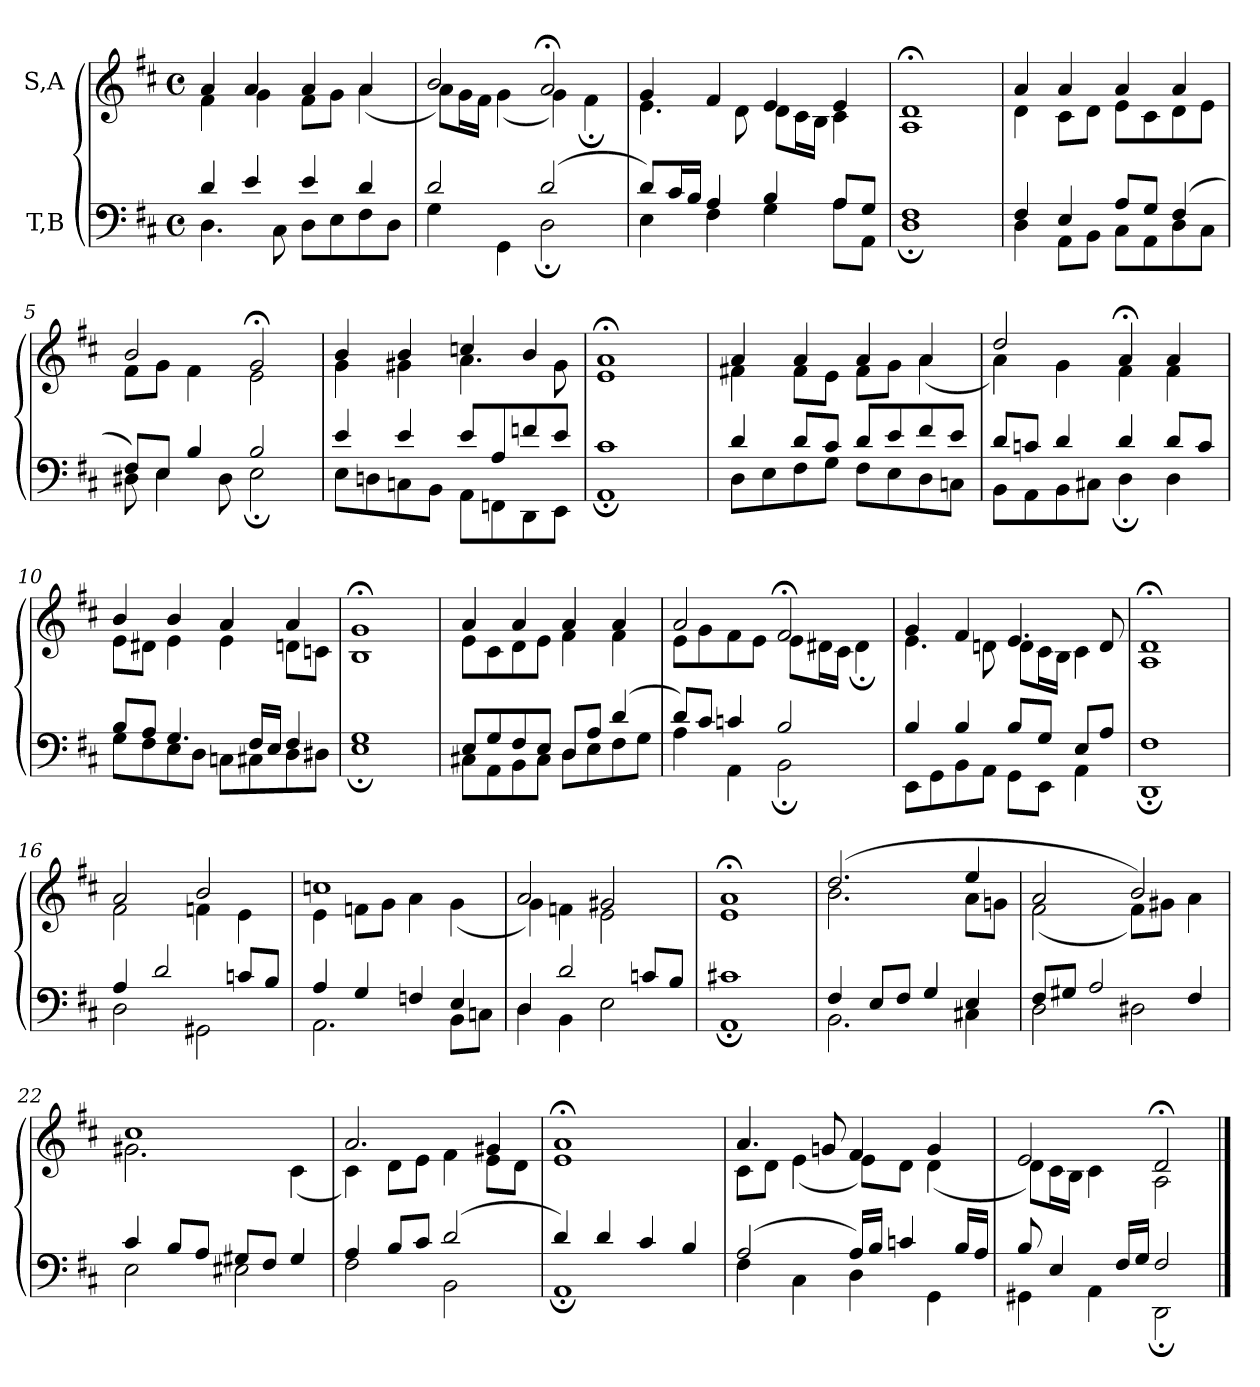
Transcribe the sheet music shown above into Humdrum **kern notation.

**kern	**kern
*part2	*part1
*staff2	*staff1
*I"T,B	*I"S,A
*clefF4	*clefG2
*k[f#c#]	*k[f#c#]
*M4/4	*M4/4
*met(c)	*met(c)
=	=
*^	*^
4d	4.D	4a	4f#
4e	.	4a	4g
.	8C#	.	.
4e	8DL	4a	8f#L
.	8E	.	8gJ
4d	8F#	4a	(<4a
.	8DJ	.	.
=1	=1	=1	=1
2d	4G	2b	8aL)
.	.	.	16gL
.	.	.	16f#JJ
.	4GG	.	(<4g
(>2d	2D;	2a;<	4g)
.	.	.	4f#;
=2	=2	=2	=2
8dL)	4E	4g	4.e
16c#L	.	.	.
16BJJ	.	.	.
4A	4F#	4f#	.
.	.	.	8d
4B	4G	4e	8dL
.	.	.	16c#L
.	.	.	16BJJ
8AL	8AL	4e	4c#
8GJ	8AAJ	.	.
=3	=3	=3	=3
1F#	1D;	1d;<	1A
=4	=4	=4	=4
4F#	4D	4a	4d
4E	8AAL	4a	8c#L
.	8BBJ	.	8dJ
8AL	8C#L	4a	8eL
8GJ	8AA	.	8c#
(>4F#	8D	4a	8d
.	8C#J	.	8eJ
=5	=5	=5	=5
8F#L)	8D#X	2b	8f#L
8EJ	4E	.	8gJ
4B	.	.	4f#
.	8D#	.	.
2B	2E;	2g;<	2e
=6	=6	=6	=6
4e	8EL	4b	4g
.	8Dn	.	.
4e	8Cn	4b	4g#X
.	8BBJ	.	.
8eL	8AAL	4ccn	4.a
8A	8FFn	.	.
8fn	8DD	4b	.
8eJ	8EEJ	.	8g#
=7	=7	=7	=7
1c#	1AA;	1a;<	1e
=8	=8	=8	=8
4d	8DL	4a	4f#X
.	8E	.	.
8dL	8F#	4a	8f#L
8c#J	8GJ	.	8eJ
8dL	8F#L	4a	8f#L
8e	8E	.	8gJ
8f#	8D	4a	(<4a
8eJ	8CnJ	.	.
=9	=9	=9	=9
8dL	8BBL	2dd	4a)
8cnJ	8AA	.	.
4d	8BB	.	4g
.	8C#XJ	.	.
4d	4D;	4a;<	4f#
8dL	4D	4a	4f#
8cJ	.	.	.
=10	=10	=10	=10
8BL	8GL	4b	8eL
8AJ	8F#	.	8d#XJ
4.G	8E	4b	4e
.	8DJ	.	.
.	8CnL	4a	4e
16F#LL	8C#X	.	.
16EJJ	.	.	.
4F#	8D	4a	8dnL
.	8D#XJ	.	8cnJ
=11	=11	=11	=11
1G	1E;	1g;<	1B
=12	=12	=12	=12
8EL	8C#XL	4a	8eL
8G	8AA	.	8c#
8F#	8BB	4a	8d
8EJ	8C#J	.	8eJ
8DL	8DL	4a	4f#
8AJ	8E	.	.
(>4d	8F#	4a	4f#
.	8GJ	.	.
=13	=13	=13	=13
8dL)	4A	2a	8eL
8c#J	.	.	8g
4cn	4AA	.	8f#
.	.	.	8eJ
2B	2BB;	2f#;<	8eL
.	.	.	16d#XL
.	.	.	16c#JJ
.	.	.	4d#;
=14	=14	=14	=14
4B	8EEL	4g	4.e
.	8GG	.	.
4B	8BB	4f#	.
.	8AAJ	.	8dn
8BL	8GGL	4.e	8dL
8GJ	8EEJ	.	16c#L
.	.	.	16BJJ
8EL	4AA	.	4c#
8AJ	.	8d	.
=15	=15	=15	=15
1F#	1DD;	1d;<	1A
=16	=16	=16	=16
4A	2D	2a	2f#
2d	.	.	.
.	2GG#X	2b	4fn
8cnL	.	.	4e
8BJ	.	.	.
=17	=17	=17	=17
4A	2.AA	1ccn	4e
4G	.	.	8fnL
.	.	.	8gJ
4Fn	.	.	4a
4E	8BBL	.	(<4g
.	8CnJ	.	.
=18	=18	=18	=18
4D	4D	2a	4g)
2d	4BB	.	4fn
.	2E	2g#X	2e
8cnL	.	.	.
8BJ	.	.	.
=19	=19	=19	=19
1c#X	1AA;	1a;<	1e
=20	=20	=20	=20
4F#	2.BB	(>2.dd	2.b
8EL	.	.	.
8F#J	.	.	.
4G	.	.	.
4E	4C#X	4ee	8aL
.	.	.	8gnJ
=21	=21	=21	=21
8F#L	2D	2a	(<2f#
8G#XJ	.	.	.
2A	.	.	.
.	2D#X	2b)	8f#L)
.	.	.	8g#XJ
4F#	.	.	4a
=22	=22	=22	=22
4c#	2E	1cc#	2.g#X
8BL	.	.	.
8AJ	.	.	.
8G#XL	2E#X	.	.
8F#J	.	.	.
4G#	.	.	(<4c#
=23	=23	=23	=23
4A	2F#	2.a	4c#)
8BL	.	.	8dL
8c#J	.	.	8eJ
(>2d	2BB	.	4f#
.	.	4g#X	8eL
.	.	.	8dJ
=24	=24	=24	=24
4d)	1AA;	1a;<	1e
4d	.	.	.
4c#	.	.	.
4B	.	.	.
=25	=25	=25	=25
(>2A	4F#	4.a	8c#L
.	.	.	8dJ
.	4C#	.	(<4e
.	.	8gn	.
16ALL)	4D	4f#	8eL)
16BJJ	.	.	.
4cn	.	.	8dJ
.	4GG	4g	(<4d
16BLL	.	.	.
16AJJ	.	.	.
=26	=26	=26	=26
8B	4GG#X	2e	8dL)
4E	.	.	16c#L
.	.	.	16BJJ
.	4AA	.	4c#
16F#LL	.	.	.
16GJJ	.	.	.
2F#	2DD;	2d;<	2A
*v	*v	*	*
*	*v	*v
==	==
*-	*-
